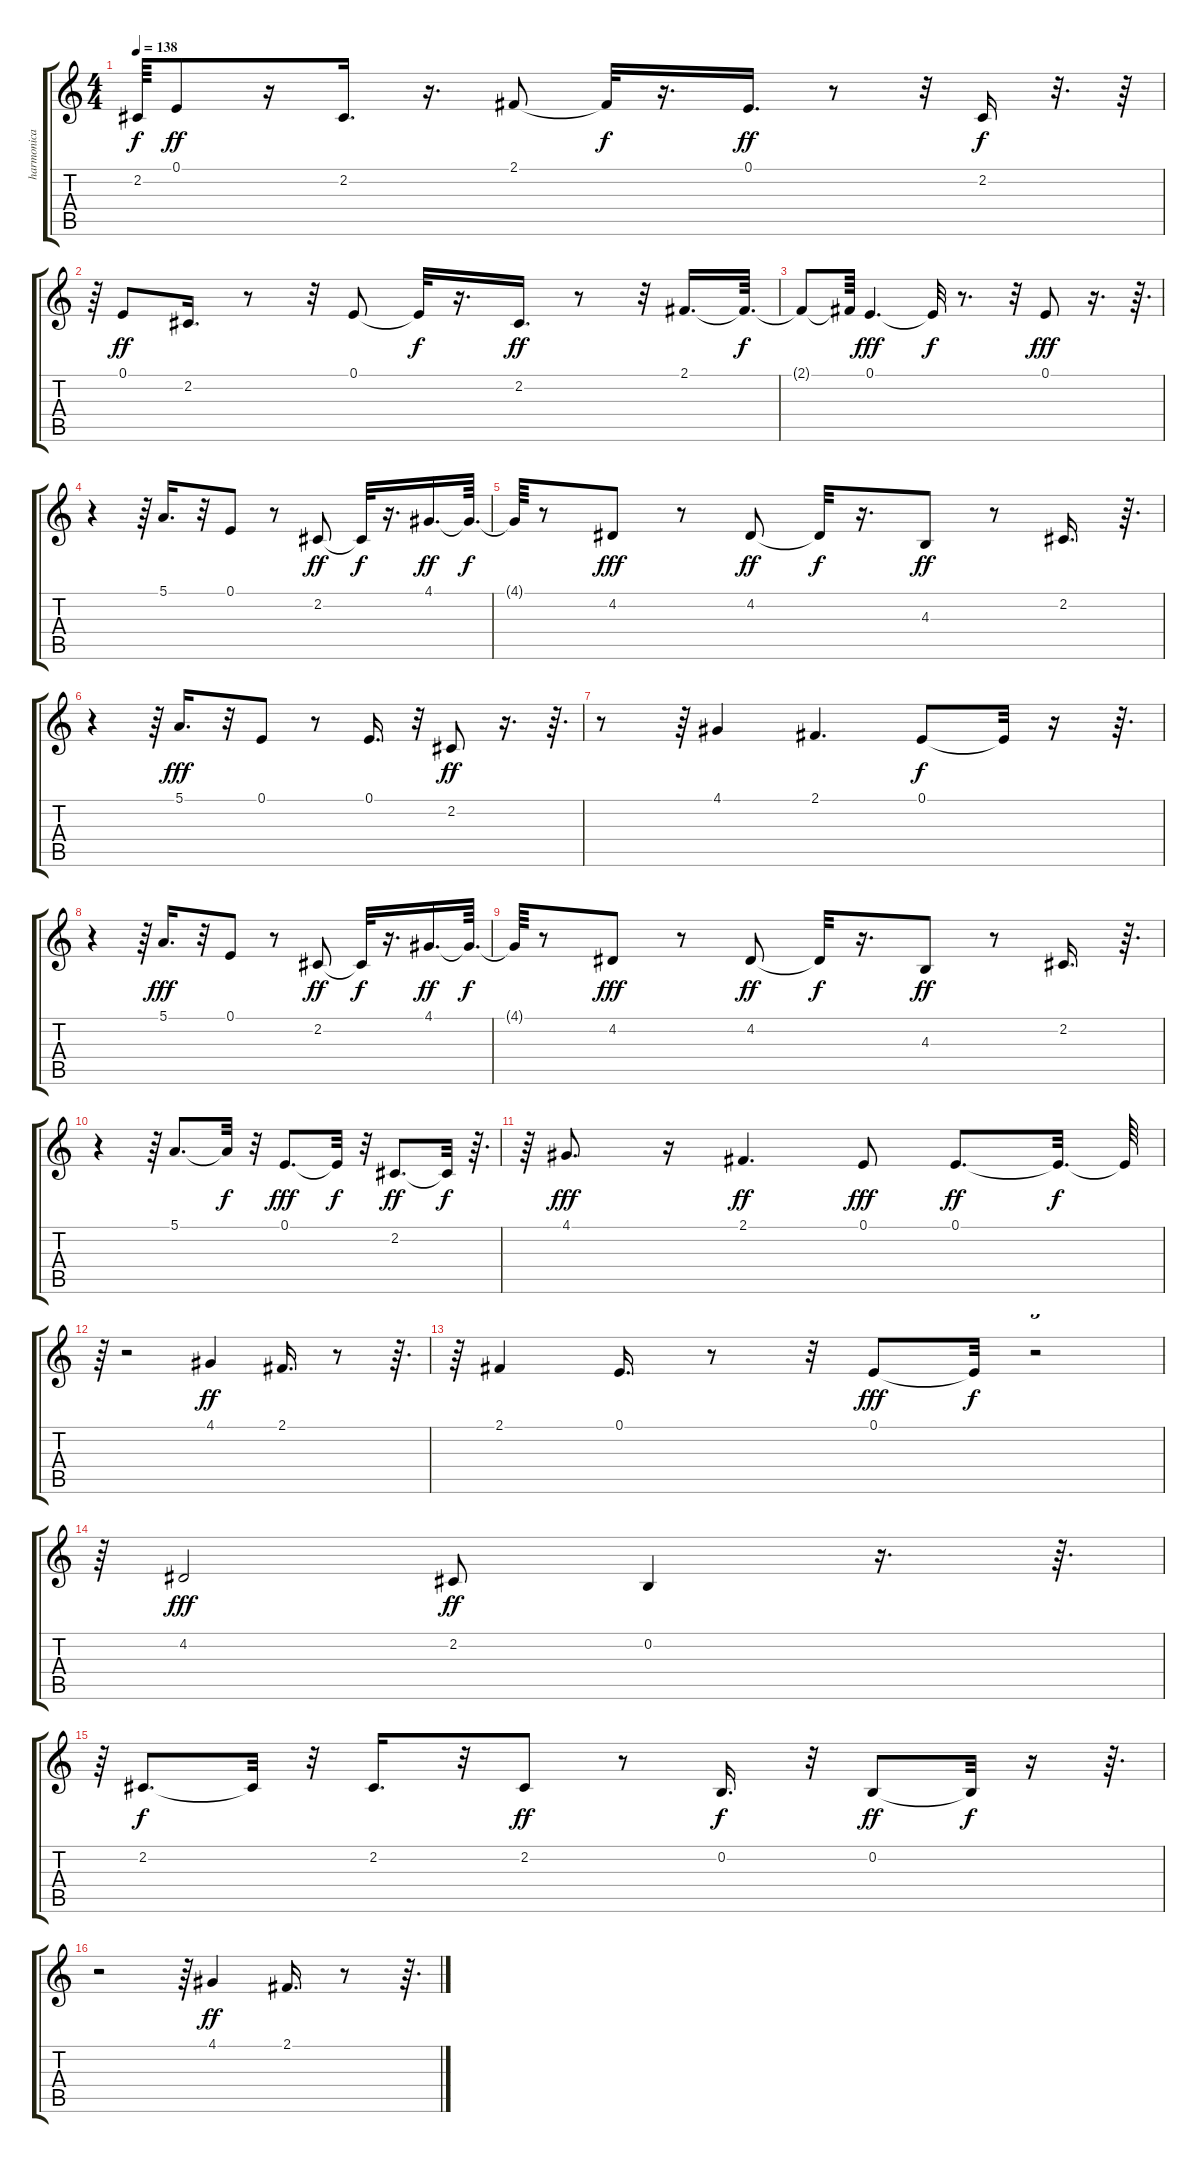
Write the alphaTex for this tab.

\track ("harmonica" "harmonica") {instrument harmonica}
\staff {score tabs}
\tuning (E4 B3 G3 D3 A2 E2) {hide}
\ts (4 4)
\tempo 138
\clef g2
\ks c
2.2{t}.64{dy f} 0.1.8{dy ff} r.16 2.2.16{d} r.16{d} 2.1.8 2.1{t}.32{dy f} r.16{d} 0.1.16{d dy ff} r.8 r.32 2.2.16{dy f} r.32{d} r.64 |
r.64 0.1.8{dy ff} 2.2.16{d} r.8 r.32 0.1.8 0.1{t}.32{dy f} r.16{d} 2.2.16{d dy ff} r.8 r.32 2.1.16{d} 2.1{t}.64{d dy f} |
2.1{t}.8 2.1{t}.64 0.1.4{d dy fff} 0.1{t}.32{dy f} r.8{d} r.32 0.1.8{dy fff} r.16{d} r.64{d} |
r.4 r.64 5.1.16{d} r.32 0.1.8 r.8 2.2.8{dy ff} 2.2{t}.32{dy f} r.16{d} 4.1.16{d dy ff} 4.1{t}.64{d dy f} |
4.1{t}.64 r.8 4.2.8{dy fff} r.8 4.2.8{dy ff} 4.2{t}.32{dy f} r.16{d} 4.3.8{dy ff} r.8 2.2.16{d} r.64{d} |
r.4 r.64 5.1.16{d dy fff} r.32 0.1.8 r.8 0.1.16{d} r.32 2.2.8{dy ff} r.16{d} r.64{d} |
r.8 r.64 4.1.4 2.1.4{d} 0.1.8{dy f} 0.1{t}.32 r.16 r.64{d} |
r.4 r.64 5.1.16{d dy fff} r.32 0.1.8 r.8 2.2.8{dy ff} 2.2{t}.32{dy f} r.16{d} 4.1.16{d dy ff} 4.1{t}.64{d dy f} |
4.1{t}.64 r.8 4.2.8{dy fff} r.8 4.2.8{dy ff} 4.2{t}.32{dy f} r.16{d} 4.3.8{dy ff} r.8 2.2.16{d} r.64{d} |
r.4 r.64 5.1.8{d} 5.1{t}.32{dy f} r.32 0.1.8{d dy fff} 0.1{t}.32{dy f} r.32 2.2.8{d dy ff} 2.2{t}.32{dy f} r.64{d} |
r.64 4.1.8{d dy fff} r.16 2.1.4{d dy ff} 0.1.8{dy fff} 0.1.8{d dy ff} 0.1{t}.32{d dy f} 0.1{t}.64 |
r.64 r.2 4.1.4{dy ff} 2.1.16{d} r.8 r.64{d} |
r.64 2.1.4 0.1.16{d} r.8 r.32 0.1.8{dy fff} 0.1{t}.32{dy f} r.2{tu (3 2)} |
r.64 4.2.2{dy fff} 2.2.8{dy ff} 0.2.4 r.16{d} r.64{d} |
r.64 2.2.8{d dy f} 2.2{t}.32 r.32 2.2.16{d} r.32 2.2.8{dy ff} r.8 0.2.16{d dy f} r.32 0.2.8{dy ff} 0.2{t}.32{dy f} r.16 r.64{d} |
r.2 r.64 4.1.4{dy ff} 2.1.16{d} r.8 r.64{d}
